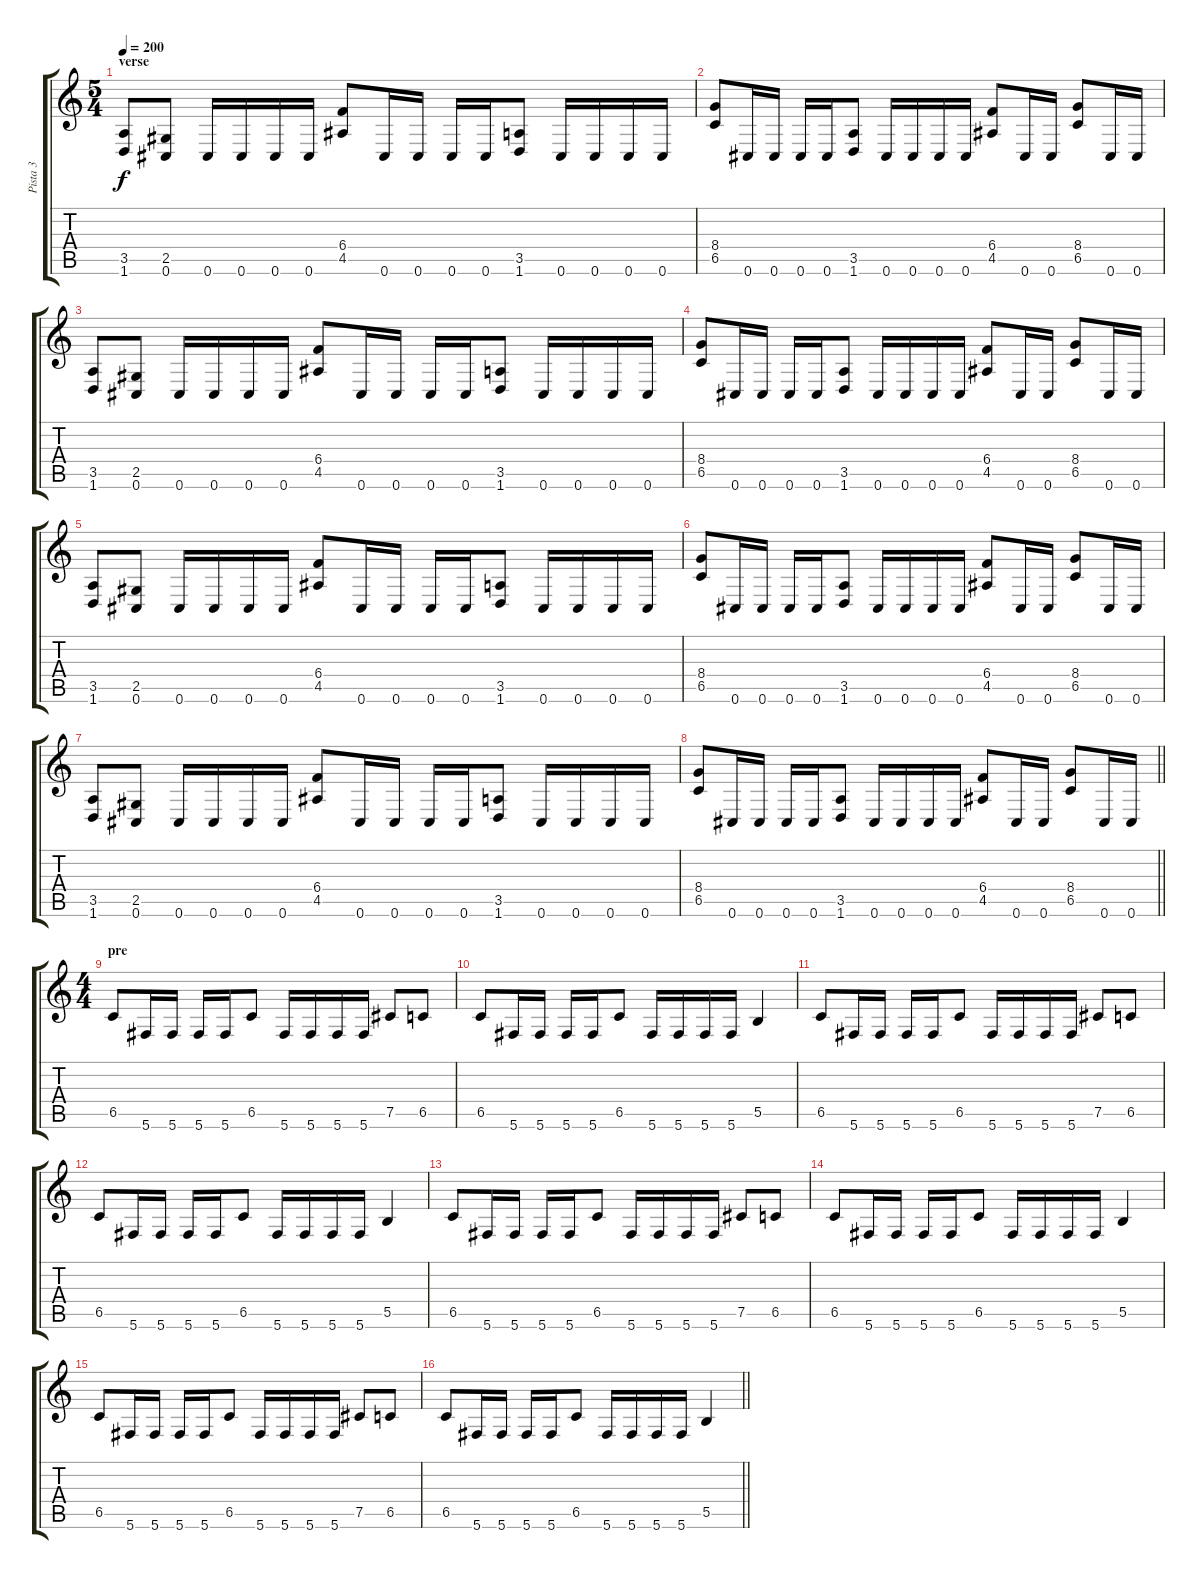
\track ("Pista 3" "Pista 3") {instrument distortionguitar}
\staff {score tabs}
\tuning (Db4 Ab3 E3 B2 Gb2 Db2) {hide}
\ts (5 4)
\section ("" "verse")
\tempo 200
\clef g2
\ks c
(3.5 1.6).8{dy f} (2.5 0.6).8 0.6.16 0.6.16 0.6.16 0.6.16 (6.4 4.5).8 0.6.16 0.6.16 0.6.16 0.6.16 (3.5 1.6).8 0.6.16 0.6.16 0.6.16 0.6.16 |
(8.4 6.5).8 0.6.16 0.6.16 0.6.16 0.6.16 (3.5 1.6).8 0.6.16 0.6.16 0.6.16 0.6.16 (6.4 4.5).8 0.6.16 0.6.16 (8.4 6.5).8 0.6.16 0.6.16 |
(3.5 1.6).8 (2.5 0.6).8 0.6.16 0.6.16 0.6.16 0.6.16 (6.4 4.5).8 0.6.16 0.6.16 0.6.16 0.6.16 (3.5 1.6).8 0.6.16 0.6.16 0.6.16 0.6.16 |
(8.4 6.5).8 0.6.16 0.6.16 0.6.16 0.6.16 (3.5 1.6).8 0.6.16 0.6.16 0.6.16 0.6.16 (6.4 4.5).8 0.6.16 0.6.16 (8.4 6.5).8 0.6.16 0.6.16 |
(3.5 1.6).8 (2.5 0.6).8 0.6.16 0.6.16 0.6.16 0.6.16 (6.4 4.5).8 0.6.16 0.6.16 0.6.16 0.6.16 (3.5 1.6).8 0.6.16 0.6.16 0.6.16 0.6.16 |
(8.4 6.5).8 0.6.16 0.6.16 0.6.16 0.6.16 (3.5 1.6).8 0.6.16 0.6.16 0.6.16 0.6.16 (6.4 4.5).8 0.6.16 0.6.16 (8.4 6.5).8 0.6.16 0.6.16 |
(3.5 1.6).8 (2.5 0.6).8 0.6.16 0.6.16 0.6.16 0.6.16 (6.4 4.5).8 0.6.16 0.6.16 0.6.16 0.6.16 (3.5 1.6).8 0.6.16 0.6.16 0.6.16 0.6.16 |
\barLineRight lightlight
(8.4 6.5).8 0.6.16 0.6.16 0.6.16 0.6.16 (3.5 1.6).8 0.6.16 0.6.16 0.6.16 0.6.16 (6.4 4.5).8 0.6.16 0.6.16 (8.4 6.5).8 0.6.16 0.6.16 |
\ts (4 4)
\section ("" "pre")
6.5.8 5.6.16 5.6.16 5.6.16 5.6.16 6.5.8 5.6.16 5.6.16 5.6.16 5.6.16 7.5.8 6.5.8 |
6.5.8 5.6.16 5.6.16 5.6.16 5.6.16 6.5.8 5.6.16 5.6.16 5.6.16 5.6.16 5.5.4 |
6.5.8 5.6.16 5.6.16 5.6.16 5.6.16 6.5.8 5.6.16 5.6.16 5.6.16 5.6.16 7.5.8 6.5.8 |
6.5.8 5.6.16 5.6.16 5.6.16 5.6.16 6.5.8 5.6.16 5.6.16 5.6.16 5.6.16 5.5.4 |
6.5.8 5.6.16 5.6.16 5.6.16 5.6.16 6.5.8 5.6.16 5.6.16 5.6.16 5.6.16 7.5.8 6.5.8 |
6.5.8 5.6.16 5.6.16 5.6.16 5.6.16 6.5.8 5.6.16 5.6.16 5.6.16 5.6.16 5.5.4 |
6.5.8 5.6.16 5.6.16 5.6.16 5.6.16 6.5.8 5.6.16 5.6.16 5.6.16 5.6.16 7.5.8 6.5.8 |
\barLineRight lightlight
6.5.8 5.6.16 5.6.16 5.6.16 5.6.16 6.5.8 5.6.16 5.6.16 5.6.16 5.6.16 5.5.4
